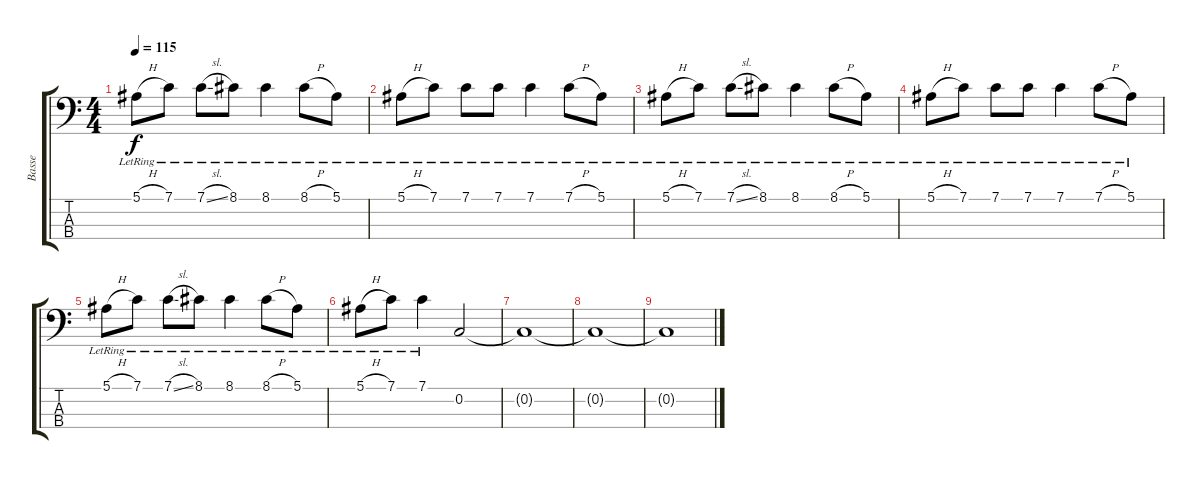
\track ("Basse" "Basse") {instrument electricbassfinger}
\staff {score tabs}
\tuning (F2 C2 G1 C1) {hide}
\ts (4 4)
\tempo 115
\clef f4
\ks c
5.1{h lr}.8{dy f} 7.1{lr}.8 7.1{sl lr}.8 8.1{lr}.8 8.1{lr}.4 8.1{h lr}.8 5.1{lr}.8 |
5.1{h lr}.8 7.1{lr}.8 7.1{lr}.8 7.1{lr}.8 7.1{lr}.4 7.1{h lr}.8 5.1{lr}.8 |
5.1{h lr}.8 7.1{lr}.8 7.1{sl lr}.8 8.1{lr}.8 8.1{lr}.4 8.1{h lr}.8 5.1{lr}.8 |
5.1{h lr}.8 7.1{lr}.8 7.1{lr}.8 7.1{lr}.8 7.1{lr}.4 7.1{h lr}.8 5.1{lr}.8 |
5.1{h lr}.8 7.1{lr}.8 7.1{sl lr}.8 8.1{lr}.8 8.1{lr}.4 8.1{h lr}.8 5.1{lr}.8 |
5.1{h lr}.8 7.1{lr}.8 7.1{lr}.4 0.2.2 |
0.2{t}.1 |
0.2{t}.1 |
0.2{t}.1
